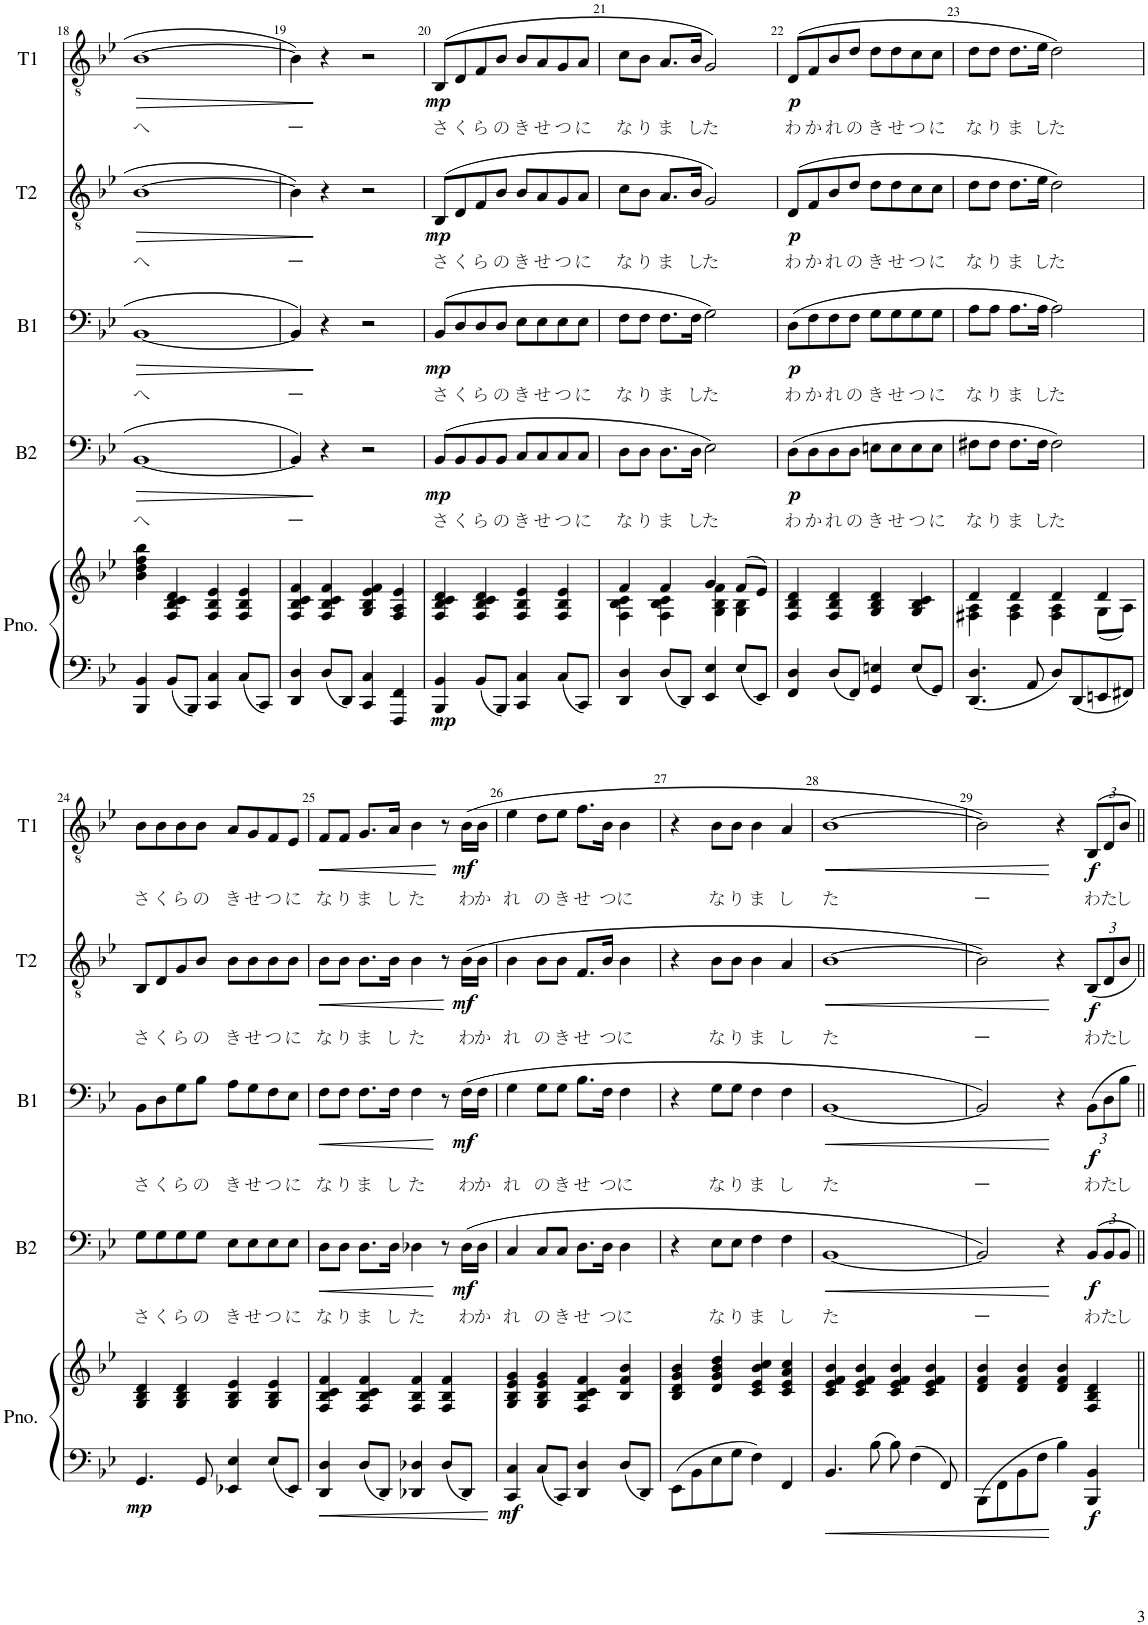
**kern	**kern	**dynam	**kern	**text	**dynam	**kern	**text	**dynam	**kern	**text	**dynam	**kern	**text	**dynam
*part5	*part5	*part5	*part4	*part4	*part4	*part3	*part3	*part3	*part2	*part2	*part2	*part1	*part1	*part1
*staff6	*staff5	*staff5/6	*staff4	*staff4	*staff4	*staff3	*staff3	*staff3	*staff2	*staff2	*staff2	*staff1	*staff1	*staff1
*I"ピアノ	*	*	*I"B2	*	*	*I"B1	*	*	*I"T2	*	*	*I"T1	*	*
*	*	*	*I'B2	*	*	*I'B1	*	*	*I'T2	*	*	*I'T1	*	*
!!LO:PB:g=z
*clefF4	*clefG2	*	*clefF4	*	*	*clefF4	*	*	*clefGv2	*	*	*clefGv2	*	*
*k[b-e-]	*k[b-e-]	*	*k[b-e-]	*	*	*k[b-e-]	*	*	*k[b-e-]	*	*	*k[b-e-]	*	*
*M4/4	*M4/4	*	*M4/4	*	*	*M4/4	*	*	*M4/4	*	*	*M4/4	*	*
=18	=18	=18	=18	=18	=18	=18	=18	=18	=18	=18	=18	=18	=18	=18
!	!	!	!	!LO:LY:b	!LO:HP:b	!	!LO:LY:b	!LO:HP:b	!	!LO:LY:b	!LO:HP:b	!	!LO:LY:b	!LO:HP:b
4BBB-/ 4BB-/	4b-\ 4dd\ 4ff\ 4bb-\	.	[1BB-	へ	>	[1BB-	へ	>	[1B-	へ	>	[1B-	へ	>
8BB-/L	4F/ 4B-/ 4c/ 4d/	.	.	.	.	.	.	.	.	.	.	.	.	.
8BBB-/J	.	.	.	.	.	.	.	.	.	.	.	.	.	.
4CC/ 4C/	4F/ 4B-/ 4e-/	.	.	.	.	.	.	.	.	.	.	.	.	.
8C/L	4F/ 4B-/ 4e-/	.	.	.	.	.	.	.	.	.	.	.	.	.
8CC/J	.	.	.	.	.	.	.	.	.	.	.	.	.	.
=19	=19	=19	=19	=19	=19	=19	=19	=19	=19	=19	=19	=19	=19	=19
!	!	!	!	!LO:LY:b	!	!	!LO:LY:b	!	!	!LO:LY:b	!	!	!LO:LY:b	!
4DD/ 4D/	4F/ 4B-/ 4c/ 4f/	.	4BB-/]	ー	.	4BB-/]	ー	.	4B-\]	ー	.	4B-\]	ー	.
8D/L	4F/ 4B-/ 4c/ 4f/	.	4r	.	]	4r	.	]	4r	.	]	4r	.	]
8DD/J	.	.	.	.	.	.	.	.	.	.	.	.	.	.
4CC/ 4C/	4G/ 4B-/ 4e-/ 4f/	.	2r	.	.	2r	.	.	2r	.	.	2r	.	.
4FFF/ 4FF/	4F/ 4A/ 4e-/	.	.	.	.	.	.	.	.	.	.	.	.	.
=20	=20	=20	=20	=20	=20	=20	=20	=20	=20	=20	=20	=20	=20	=20
!	!	!LO:DY:b=2	!	!LO:LY:b	!LO:DY:b	!	!LO:LY:b	!LO:DY:b	!	!LO:LY:b	!LO:DY:b	!	!LO:LY:b	!LO:DY:b
4BBB-/ 4BB-/	4F/ 4B-/ 4c/ 4d/	mp	(8BB-/L	さ	mp	(8BB-/L	さ	mp	(8BB-/L	さ	mp	(8BB-/L	さ	mp
!	!	!	!	!LO:LY:b	!	!	!LO:LY:b	!	!	!LO:LY:b	!	!	!LO:LY:b	!
.	.	.	8BB-/	く	.	8D/	く	.	8D/	く	.	8D/	く	.
!	!	!	!	!LO:LY:b	!	!	!LO:LY:b	!	!	!LO:LY:b	!	!	!LO:LY:b	!
8BB-/L	4F/ 4B-/ 4c/ 4d/	.	8BB-/	ら	.	8D/	ら	.	8F/	ら	.	8F/	ら	.
!	!	!	!	!LO:LY:b	!	!	!LO:LY:b	!	!	!LO:LY:b	!	!	!LO:LY:b	!
8BBB-/J	.	.	8BB-/J	の	.	8D/J	の	.	8B-/J	の	.	8B-/J	の	.
!	!	!	!	!LO:LY:b	!	!	!LO:LY:b	!	!	!LO:LY:b	!	!	!LO:LY:b	!
4CC/ 4C/	4F/ 4B-/ 4e-/	.	8C/L	き	.	8E-\L	き	.	8B-/L	き	.	8B-/L	き	.
!	!	!	!	!LO:LY:b	!	!	!LO:LY:b	!	!	!LO:LY:b	!	!	!LO:LY:b	!
.	.	.	8C/	せ	.	8E-\	せ	.	8A/	せ	.	8A/	せ	.
!	!	!	!	!LO:LY:b	!	!	!LO:LY:b	!	!	!LO:LY:b	!	!	!LO:LY:b	!
8C/L	4F/ 4B-/ 4e-/	.	8C/	つ	.	8E-\	つ	.	8G/	つ	.	8G/	つ	.
!	!	!	!	!LO:LY:b	!	!	!LO:LY:b	!	!	!LO:LY:b	!	!	!LO:LY:b	!
8CC/J	.	.	8C/J	に	.	8E-\J	に	.	8A/J	に	.	8A/J	に	.
=21	=21	=21	=21	=21	=21	=21	=21	=21	=21	=21	=21	=21	=21	=21
*	*^	*	*	*	*	*	*	*	*	*	*	*	*	*
!	!	!	!	!	!LO:LY:b	!	!	!LO:LY:b	!	!	!LO:LY:b	!	!	!LO:LY:b	!
4DD/ 4D/	4f/	4F\ 4B-\ 4c\	.	8D\L	な	.	8F\L	な	.	8c\L	な	.	8c\L	な	.
!	!	!	!	!	!LO:LY:b	!	!	!LO:LY:b	!	!	!LO:LY:b	!	!	!LO:LY:b	!
.	.	.	.	8D\J	り	.	8F\J	り	.	8B-\J	り	.	8B-\J	り	.
!	!	!	!	!	!LO:LY:b	!	!	!LO:LY:b	!	!	!LO:LY:b	!	!	!LO:LY:b	!
8D/L	4f/	4F\ 4B-\ 4c\	.	8.D\L	ま	.	8.F\L	ま	.	8.A/L	ま	.	8.A/L	ま	.
8DD/J	.	.	.	.	.	.	.	.	.	.	.	.	.	.	.
!	!	!	!	!	!LO:LY:b	!	!	!LO:LY:b	!	!	!LO:LY:b	!	!	!LO:LY:b	!
.	.	.	.	16D\Jk	し	.	16F\Jk	し	.	16B-/Jk	し	.	16B-/Jk	し	.
!	!	!	!	!	!LO:LY:b	!	!	!LO:LY:b	!	!	!LO:LY:b	!	!	!LO:LY:b	!
4EE-/ 4E-/	4g/	4G\ 4B-\ 4f\	.	2E-\)	た	.	2G\)	た	.	2G/)	た	.	2G/)	た	.
8E-/L	(8f/L	4G\ 4B-\	.	.	.	.	.	.	.	.	.	.	.	.	.
8EE-/J	8e-/J)	.	.	.	.	.	.	.	.	.	.	.	.	.	.
*	*v	*v	*	*	*	*	*	*	*	*	*	*	*	*	*
=22	=22	=22	=22	=22	=22	=22	=22	=22	=22	=22	=22	=22	=22	=22
!	!	!	!	!LO:LY:b	!LO:DY:b	!	!LO:LY:b	!LO:DY:b	!	!LO:LY:b	!LO:DY:b	!	!LO:LY:b	!LO:DY:b
4FF/ 4D/	4F/ 4B-/ 4d/	.	(8D\L	わ	p	(8D\L	わ	p	(8D/L	わ	p	(8D/L	わ	p
!	!	!	!	!LO:LY:b	!	!	!LO:LY:b	!	!	!LO:LY:b	!	!	!LO:LY:b	!
.	.	.	8D\	か	.	8F\	か	.	8F/	か	.	8F/	か	.
!	!	!	!	!LO:LY:b	!	!	!LO:LY:b	!	!	!LO:LY:b	!	!	!LO:LY:b	!
8D/L	4F/ 4B-/ 4d/	.	8D\	れ	.	8F\	れ	.	8B-/	れ	.	8B-/	れ	.
!	!	!	!	!LO:LY:b	!	!	!LO:LY:b	!	!	!LO:LY:b	!	!	!LO:LY:b	!
8FF/J	.	.	8D\J	の	.	8F\J	の	.	8d/J	の	.	8d/J	の	.
!	!	!	!	!LO:LY:b	!	!	!LO:LY:b	!	!	!LO:LY:b	!	!	!LO:LY:b	!
4GG/ 4En/	4G/ 4B-/ 4d/	.	8En\L	き	.	8G\L	き	.	8d\L	き	.	8d\L	き	.
!	!	!	!	!LO:LY:b	!	!	!LO:LY:b	!	!	!LO:LY:b	!	!	!LO:LY:b	!
.	.	.	8E\	せ	.	8G\	せ	.	8d\	せ	.	8d\	せ	.
!	!	!	!	!LO:LY:b	!	!	!LO:LY:b	!	!	!LO:LY:b	!	!	!LO:LY:b	!
8E/L	4G/ 4B-/ 4c/	.	8E\	つ	.	8G\	つ	.	8c\	つ	.	8c\	つ	.
!	!	!	!	!LO:LY:b	!	!	!LO:LY:b	!	!	!LO:LY:b	!	!	!LO:LY:b	!
8GG/J	.	.	8E\J	に	.	8G\J	に	.	8c\J	に	.	8c\J	に	.
=23	=23	=23	=23	=23	=23	=23	=23	=23	=23	=23	=23	=23	=23	=23
*	*^	*	*	*	*	*	*	*	*	*	*	*	*	*
!	!	!	!	!	!LO:LY:b	!	!	!LO:LY:b	!	!	!LO:LY:b	!	!	!LO:LY:b	!
4.DD/ 4.D/	4d/	4F#X\ 4A\	.	8F#X\L	な	.	8A\L	な	.	8d\L	な	.	8d\L	な	.
!	!	!	!	!	!LO:LY:b	!	!	!LO:LY:b	!	!	!LO:LY:b	!	!	!LO:LY:b	!
.	.	.	.	8F#\J	り	.	8A\J	り	.	8d\J	り	.	8d\J	り	.
!	!	!	!	!	!LO:LY:b	!	!	!LO:LY:b	!	!	!LO:LY:b	!	!	!LO:LY:b	!
.	4d/	4F#\ 4A\	.	8.F#\L	ま	.	8.A\L	ま	.	8.d\L	ま	.	8.d\L	ま	.
8AA/	.	.	.	.	.	.	.	.	.	.	.	.	.	.	.
!	!	!	!	!	!LO:LY:b	!	!	!LO:LY:b	!	!	!LO:LY:b	!	!	!LO:LY:b	!
.	.	.	.	16F#\Jk	し	.	16A\Jk	し	.	16e-\Jk	し	.	16e-\Jk	し	.
!	!	!	!	!	!LO:LY:b	!	!	!LO:LY:b	!	!	!LO:LY:b	!	!	!LO:LY:b	!
8D/L	4d/	4F#\ 4A\	.	2F#\)	た	.	2A\)	た	.	2d\)	た	.	2d\)	た	.
8DD/	.	.	.	.	.	.	.	.	.	.	.	.	.	.	.
8EEn/	4d/	(8G\L	.	.	.	.	.	.	.	.	.	.	.	.	.
8FF#X/J	.	8A\J)	.	.	.	.	.	.	.	.	.	.	.	.	.
!!LO:LB:g=z
=24	=24	=24	=24	=24	=24	=24	=24	=24	=24	=24	=24	=24	=24	=24	=24
!	!	!	!LO:DY:b=2	!	!LO:LY:b	!	!	!LO:LY:b	!	!	!LO:LY:b	!	!	!LO:LY:b	!
*	*v	*v	*	*	*	*	*	*	*	*	*	*	*	*	*
4.GG/	4G/ 4B-/ 4d/	mp	8G\L	さ	.	8BB-\L	さ	.	8BB-/L	さ	.	8B-\L	さ	.
!	!	!	!	!LO:LY:b	!	!	!LO:LY:b	!	!	!LO:LY:b	!	!	!LO:LY:b	!
.	.	.	8G\	く	.	8D\	く	.	8D/	く	.	8B-\	く	.
!	!	!	!	!LO:LY:b	!	!	!LO:LY:b	!	!	!LO:LY:b	!	!	!LO:LY:b	!
.	4G/ 4B-/ 4d/	.	8G\	ら	.	8G\	ら	.	8G/	ら	.	8B-\	ら	.
!	!	!	!	!LO:LY:b	!	!	!LO:LY:b	!	!	!LO:LY:b	!	!	!LO:LY:b	!
8GG/	.	.	8G\J	の	.	8B-\J	の	.	8B-/J	の	.	8B-\J	の	.
!	!	!	!	!LO:LY:b	!	!	!LO:LY:b	!	!	!LO:LY:b	!	!	!LO:LY:b	!
4EE-X/ 4E-/	4G/ 4B-/ 4e-/	.	8E-\L	き	.	8A\L	き	.	8B-\L	き	.	8A/L	き	.
!	!	!	!	!LO:LY:b	!	!	!LO:LY:b	!	!	!LO:LY:b	!	!	!LO:LY:b	!
.	.	.	8E-\	せ	.	8G\	せ	.	8B-\	せ	.	8G/	せ	.
!	!	!	!	!LO:LY:b	!	!	!LO:LY:b	!	!	!LO:LY:b	!	!	!LO:LY:b	!
8E-/L	4G/ 4B-/ 4e-/	.	8E-\	つ	.	8F\	つ	.	8B-\	つ	.	8F/	つ	.
!	!	!	!	!LO:LY:b	!	!	!LO:LY:b	!	!	!LO:LY:b	!	!	!LO:LY:b	!
8EE-/J	.	.	8E-\J	に	.	8E-\J	に	.	8B-\J	に	.	8E-/J	に	.
=25	=25	=25	=25	=25	=25	=25	=25	=25	=25	=25	=25	=25	=25	=25
!	!	!	!	!LO:LY:b	!LO:HP:b	!	!LO:LY:b	!LO:HP:b	!	!LO:LY:b	!LO:HP:b	!	!LO:LY:b	!LO:HP:b
4DD/ 4D/	4F/ 4B-/ 4c/ 4f/	.	8D\L	な	<	8F\L	な	<	8B-\L	な	<	8F/L	な	<
!	!	!	!	!LO:LY:b	!	!	!LO:LY:b	!	!	!LO:LY:b	!	!	!LO:LY:b	!
.	.	.	8D\J	り	.	8F\J	り	.	8B-\J	り	.	8F/J	り	.
!	!	!	!	!LO:LY:b	!	!	!LO:LY:b	!	!	!LO:LY:b	!	!	!LO:LY:b	!
8D/L	4F/ 4B-/ 4c/ 4f/	.	8.D\L	ま	.	8.F\L	ま	.	8.B-\L	ま	.	8.G/L	ま	.
8DD/J	.	.	.	.	.	.	.	.	.	.	.	.	.	.
!	!	!	!	!LO:LY:b	!	!	!LO:LY:b	!	!	!LO:LY:b	!	!	!LO:LY:b	!
.	.	.	16D\Jk	し	.	16F\Jk	し	.	16B-\Jk	し	.	16A/Jk	し	.
!	!	!	!	!LO:LY:b	!	!	!LO:LY:b	!	!	!LO:LY:b	!	!	!LO:LY:b	!
4DD-X/ 4D-X/	4F/ 4B-/ 4f/	.	4D-X\	た	.	4F\	た	.	4B-\	た	.	4B-\	た	.
8D-/L	4F/ 4B-/ 4f/	.	8r	.	[	8r	.	[	8r	.	[	8r	.	.
!	!	!	!	!LO:LY:b	!LO:DY:b	!	!LO:LY:b	!LO:DY:b	!	!LO:LY:b	!LO:DY:b	!	!LO:LY:b	!LO:DY:b
8DD-/J	.	.	(16D-\LL	わ	mf	(16F\LL	わ	mf	(16B-\LL	わ	mf	(16B-\LL	わ	mf
!	!	!	!	!LO:LY:b	!	!	!LO:LY:b	!	!	!LO:LY:b	!	!	!LO:LY:b	!
.	.	.	16D-\JJ	か	.	16F\JJ	か	.	16B-\JJ	か	.	16B-\JJ	か	.
.	.	.	.	.	.	.	.	.	.	.	.	.	.	[
=26	=26	=26	=26	=26	=26	=26	=26	=26	=26	=26	=26	=26	=26	=26
!	!	!LO:DY:b=2	!	!LO:LY:b	!	!	!LO:LY:b	!	!	!LO:LY:b	!	!	!LO:LY:b	!
4CC/ 4C/	4G/ 4B-/ 4e-/ 4g/	mf	4C/	れ	.	4G\	れ	.	4B-\	れ	.	4e-\	れ	.
!	!	!	!	!LO:LY:b	!	!	!LO:LY:b	!	!	!LO:LY:b	!	!	!LO:LY:b	!
8C/L	4G/ 4B-/ 4e-/ 4g/	.	8C/L	の	.	8G\L	の	.	8B-\L	の	.	8d\L	の	.
!	!	!	!	!LO:LY:b	!	!	!LO:LY:b	!	!	!LO:LY:b	!	!	!LO:LY:b	!
8CC/J	.	.	8C/J	き	.	8G\J	き	.	8B-\J	き	.	8e-\J	き	.
!	!	!	!	!LO:LY:b	!	!	!LO:LY:b	!	!	!LO:LY:b	!	!	!LO:LY:b	!
4DD/ 4D/	4F/ 4B-/ 4c/ 4f/	.	8.D\L	せ	.	8.B-\L	せ	.	8.F/L	せ	.	8.f\L	せ	.
!	!	!	!	!LO:LY:b	!	!	!LO:LY:b	!	!	!LO:LY:b	!	!	!LO:LY:b	!
.	.	.	16D\Jk	つ	.	16F\Jk	つ	.	16B-/Jk	つ	.	16B-\Jk	つ	.
!	!	!	!	!LO:LY:b	!	!	!LO:LY:b	!	!	!LO:LY:b	!	!	!LO:LY:b	!
8D/L	4B-/ 4f/ 4b-/	.	4D\	に	.	4F\	に	.	4B-\	に	.	4B-\	に	.
8DD/J	.	.	.	.	.	.	.	.	.	.	.	.	.	.
=27	=27	=27	=27	=27	=27	=27	=27	=27	=27	=27	=27	=27	=27	=27
8EE-\L	4B-/ 4d/ 4g/ 4b-/	.	4r	.	.	4r	.	.	4r	.	.	4r	.	.
8BB-\	.	.	.	.	.	.	.	.	.	.	.	.	.	.
!	!	!	!	!LO:LY:b	!	!	!LO:LY:b	!	!	!LO:LY:b	!	!	!LO:LY:b	!
8E-\	4d/ 4g/ 4b-/ 4dd/	.	8E-\L	な	.	8G\L	な	.	8B-\L	な	.	8B-\L	な	.
!	!	!	!	!LO:LY:b	!	!	!LO:LY:b	!	!	!LO:LY:b	!	!	!LO:LY:b	!
8G\J	.	.	8E-\J	り	.	8G\J	り	.	8B-\J	り	.	8B-\J	り	.
!	!	!	!	!LO:LY:b	!	!	!LO:LY:b	!	!	!LO:LY:b	!	!	!LO:LY:b	!
4F\	4c/ 4e-/ 4b-/ 4cc/	.	4F\	ま	.	4F\	ま	.	4B-\	ま	.	4B-\	ま	.
!	!	!	!	!LO:LY:b	!	!	!LO:LY:b	!	!	!LO:LY:b	!	!	!LO:LY:b	!
4FF/	4c/ 4e-/ 4a/ 4cc/	.	4F\	し	.	4F\	し	.	4A/	し	.	4A/	し	.
=28	=28	=28	=28	=28	=28	=28	=28	=28	=28	=28	=28	=28	=28	=28
!	!	!	!	!LO:LY:b	!LO:HP:b	!	!LO:LY:b	!LO:HP:b	!	!LO:LY:b	!LO:HP:b	!	!LO:LY:b	!LO:HP:b
4.BB-/	4c/ 4e-/ 4f/ 4b-/	.	[1BB-	た	<	[1BB-	た	<	[1B-	た	<	[1B-	た	<
.	4c/ 4e-/ 4f/ 4b-/	.	.	.	.	.	.	.	.	.	.	.	.	.
8B-\	.	.	.	.	.	.	.	.	.	.	.	.	.	.
8B-\	4c/ 4e-/ 4f/ 4b-/	.	.	.	.	.	.	.	.	.	.	.	.	.
4F\	.	.	.	.	.	.	.	.	.	.	.	.	.	.
.	4c/ 4e-/ 4f/ 4b-/	.	.	.	.	.	.	.	.	.	.	.	.	.
8FF/	.	.	.	.	.	.	.	.	.	.	.	.	.	.
=29	=29	=29	=29	=29	=29	=29	=29	=29	=29	=29	=29	=29	=29	=29
!	!	!	!	!LO:LY:b	!	!	!LO:LY:b	!	!	!LO:LY:b	!	!	!LO:LY:b	!
8BBB-\L	4d/ 4f/ 4b-/	.	2BB-/])	ー	.	2BB-/])	ー	.	2B-\])	ー	.	2B-\])	ー	.
8FF\	.	.	.	.	.	.	.	.	.	.	.	.	.	.
8BB-\	4d/ 4f/ 4b-/	.	.	.	.	.	.	.	.	.	.	.	.	.
8F\J	.	.	.	.	.	.	.	.	.	.	.	.	.	.
4B-\	4d/ 4f/ 4b-/	.	4r	.	[	4r	.	[	4r	.	[	4r	.	[
*	*	*	*Xbrackettup	*	*	*	*	*	*	*	*	*	*	*
!	!	!	!	!LO:LY:b	!	!	!	!	!	!	!	!	!	!
*	*	*	*	*	*	*Xbrackettup	*	*	*	*	*	*	*	*
!	!	!	!	!	!	!	!LO:LY:b	!	!	!	!	!	!	!
*	*	*	*	*	*	*	*	*	*Xbrackettup	*	*	*	*	*
!	!	!	!	!	!	!	!	!	!	!LO:LY:b	!	!	!	!
*	*	*	*	*	*	*	*	*	*	*	*	*Xbrackettup	*	*
!	!	!LO:DY:b=2	!	!	!LO:DY:b	!	!	!LO:DY:b	!	!	!LO:DY:b	!	!LO:LY:b	!LO:DY:b
4BBB-/ 4BB-/	4F/ 4B-/ 4d/	f	12BB-/L	わ	f	12BB-\L	わ	f	12BB-/L	わ	f	12BB-/L	わ	f
!	!	!	!	!LO:LY:b	!	!	!LO:LY:b	!	!	!LO:LY:b	!	!	!LO:LY:b	!
.	.	.	12BB-/	た	.	12D\	た	.	12D/	た	.	12D/	た	.
!	!	!	!	!LO:LY:b	!	!	!LO:LY:b	!	!	!LO:LY:b	!	!	!LO:LY:b	!
.	.	.	12BB-/J	し	.	12B-\J	し	.	12B-/J	し	.	12B-/J	し	.
=||	=||	=||	=||	=||	=||	=||	=||	=||	=||	=||	=||	=||	=||	=||
*-	*-	*-	*-	*-	*-	*-	*-	*-	*-	*-	*-	*-	*-	*-
